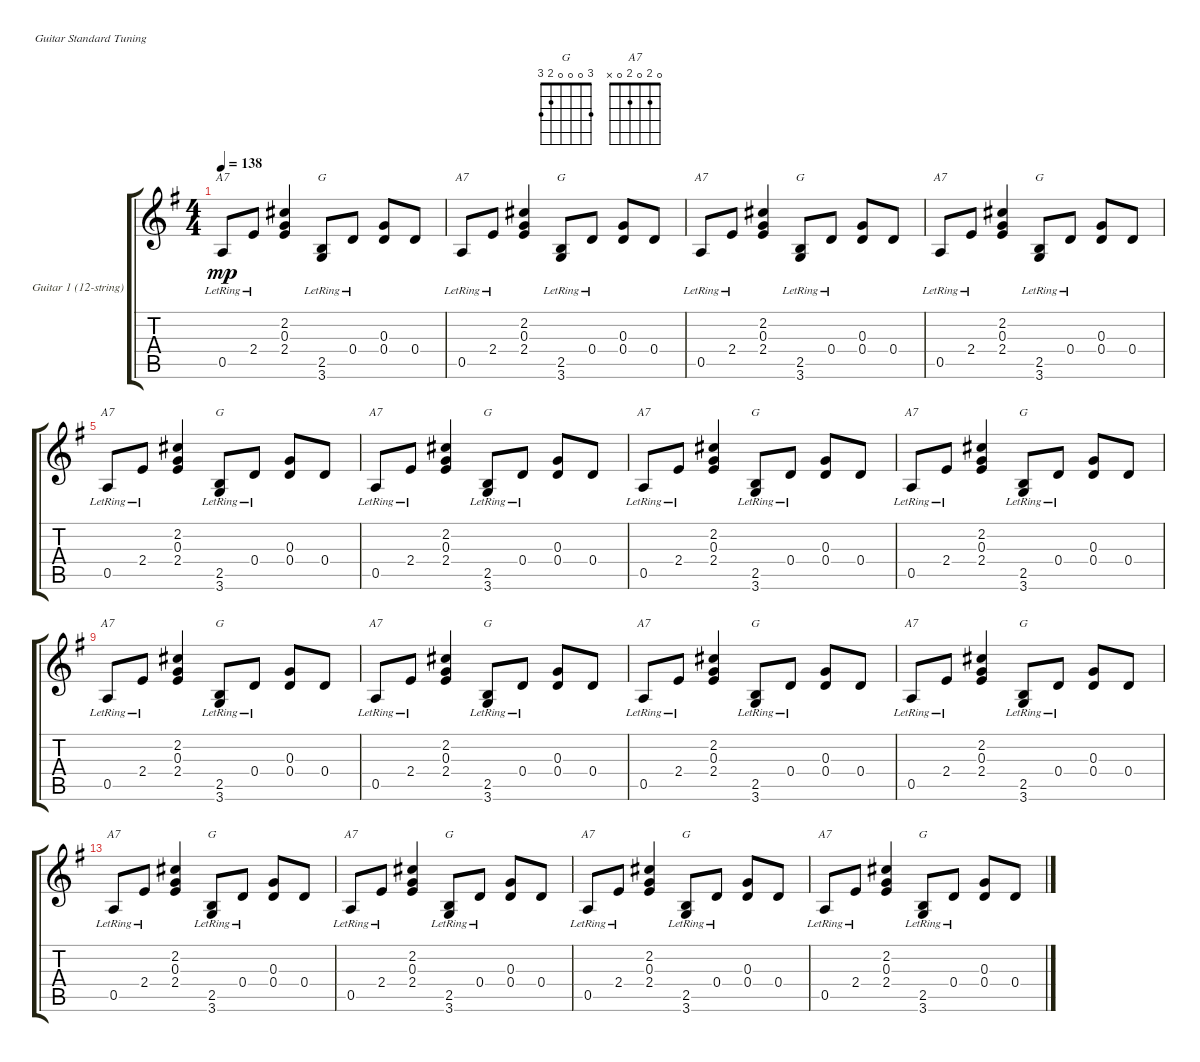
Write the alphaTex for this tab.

\defaultSystemsLayout 4
\bracketExtendMode groupsimilarinstruments
\useSystemSignSeparator
\multiBarRest
\multiTrackTrackNamePolicy allsystems
\firstSystemTrackNameMode fullname
\firstSystemTrackNameOrientation horizontal
\otherSystemsTrackNameOrientation horizontal
\defaultBarNumberDisplay FirstOfSystem
\track ("Guitar 1 (12-string)" "Gtr. 1") {multiBarRest instrument electricguitarclean}
\staff {score tabs}
\tuning (E4 B3 G3 D3 A2 E2)
\chord ("G" 3 0 0 0 2 3)
\chord ("A7" 0 2 0 2 0 x)
\ts (4 4)
\tempo 138
\clef g2
\ks g
0.5{lr}.8{ch "A7" dy mp} 2.4{lr}.8 (2.4 0.3 2.2).4 (3.6{lr} 2.5{lr}).8{ch "G"} 0.4{lr}.8 (0.4 0.3).8 0.4.8 |
0.5{lr}.8{ch "A7"} 2.4{lr}.8 (2.4 0.3 2.2).4 (3.6{lr} 2.5{lr}).8{ch "G"} 0.4{lr}.8 (0.4 0.3).8 0.4.8 |
0.5{lr}.8{ch "A7"} 2.4{lr}.8 (2.4 0.3 2.2).4 (3.6{lr} 2.5{lr}).8{ch "G"} 0.4{lr}.8 (0.4 0.3).8 0.4.8 |
0.5{lr}.8{ch "A7"} 2.4{lr}.8 (2.4 0.3 2.2).4 (3.6{lr} 2.5{lr}).8{ch "G"} 0.4{lr}.8 (0.4 0.3).8 0.4.8 |
0.5{lr}.8{ch "A7"} 2.4{lr}.8 (2.4 0.3 2.2).4 (3.6{lr} 2.5{lr}).8{ch "G"} 0.4{lr}.8 (0.4 0.3).8 0.4.8 |
0.5{lr}.8{ch "A7"} 2.4{lr}.8 (2.4 0.3 2.2).4 (3.6{lr} 2.5{lr}).8{ch "G"} 0.4{lr}.8 (0.4 0.3).8 0.4.8 |
0.5{lr}.8{ch "A7"} 2.4{lr}.8 (2.4 0.3 2.2).4 (3.6{lr} 2.5{lr}).8{ch "G"} 0.4{lr}.8 (0.4 0.3).8 0.4.8 |
0.5{lr}.8{ch "A7"} 2.4{lr}.8 (2.4 0.3 2.2).4 (3.6{lr} 2.5{lr}).8{ch "G"} 0.4{lr}.8 (0.4 0.3).8 0.4.8 |
0.5{lr}.8{ch "A7"} 2.4{lr}.8 (2.4 0.3 2.2).4 (3.6{lr} 2.5{lr}).8{ch "G"} 0.4{lr}.8 (0.4 0.3).8 0.4.8 |
0.5{lr}.8{ch "A7"} 2.4{lr}.8 (2.4 0.3 2.2).4 (3.6{lr} 2.5{lr}).8{ch "G"} 0.4{lr}.8 (0.4 0.3).8 0.4.8 |
0.5{lr}.8{ch "A7"} 2.4{lr}.8 (2.4 0.3 2.2).4 (3.6{lr} 2.5{lr}).8{ch "G"} 0.4{lr}.8 (0.4 0.3).8 0.4.8 |
0.5{lr}.8{ch "A7"} 2.4{lr}.8 (2.4 0.3 2.2).4 (3.6{lr} 2.5{lr}).8{ch "G"} 0.4{lr}.8 (0.4 0.3).8 0.4.8 |
0.5{lr}.8{ch "A7"} 2.4{lr}.8 (2.4 0.3 2.2).4 (3.6{lr} 2.5{lr}).8{ch "G"} 0.4{lr}.8 (0.4 0.3).8 0.4.8 |
0.5{lr}.8{ch "A7"} 2.4{lr}.8 (2.4 0.3 2.2).4 (3.6{lr} 2.5{lr}).8{ch "G"} 0.4{lr}.8 (0.4 0.3).8 0.4.8 |
0.5{lr}.8{ch "A7"} 2.4{lr}.8 (2.4 0.3 2.2).4 (3.6{lr} 2.5{lr}).8{ch "G"} 0.4{lr}.8 (0.4 0.3).8 0.4.8 |
0.5{lr}.8{ch "A7"} 2.4{lr}.8 (2.4 0.3 2.2).4 (3.6{lr} 2.5{lr}).8{ch "G"} 0.4{lr}.8 (0.4 0.3).8 0.4.8
